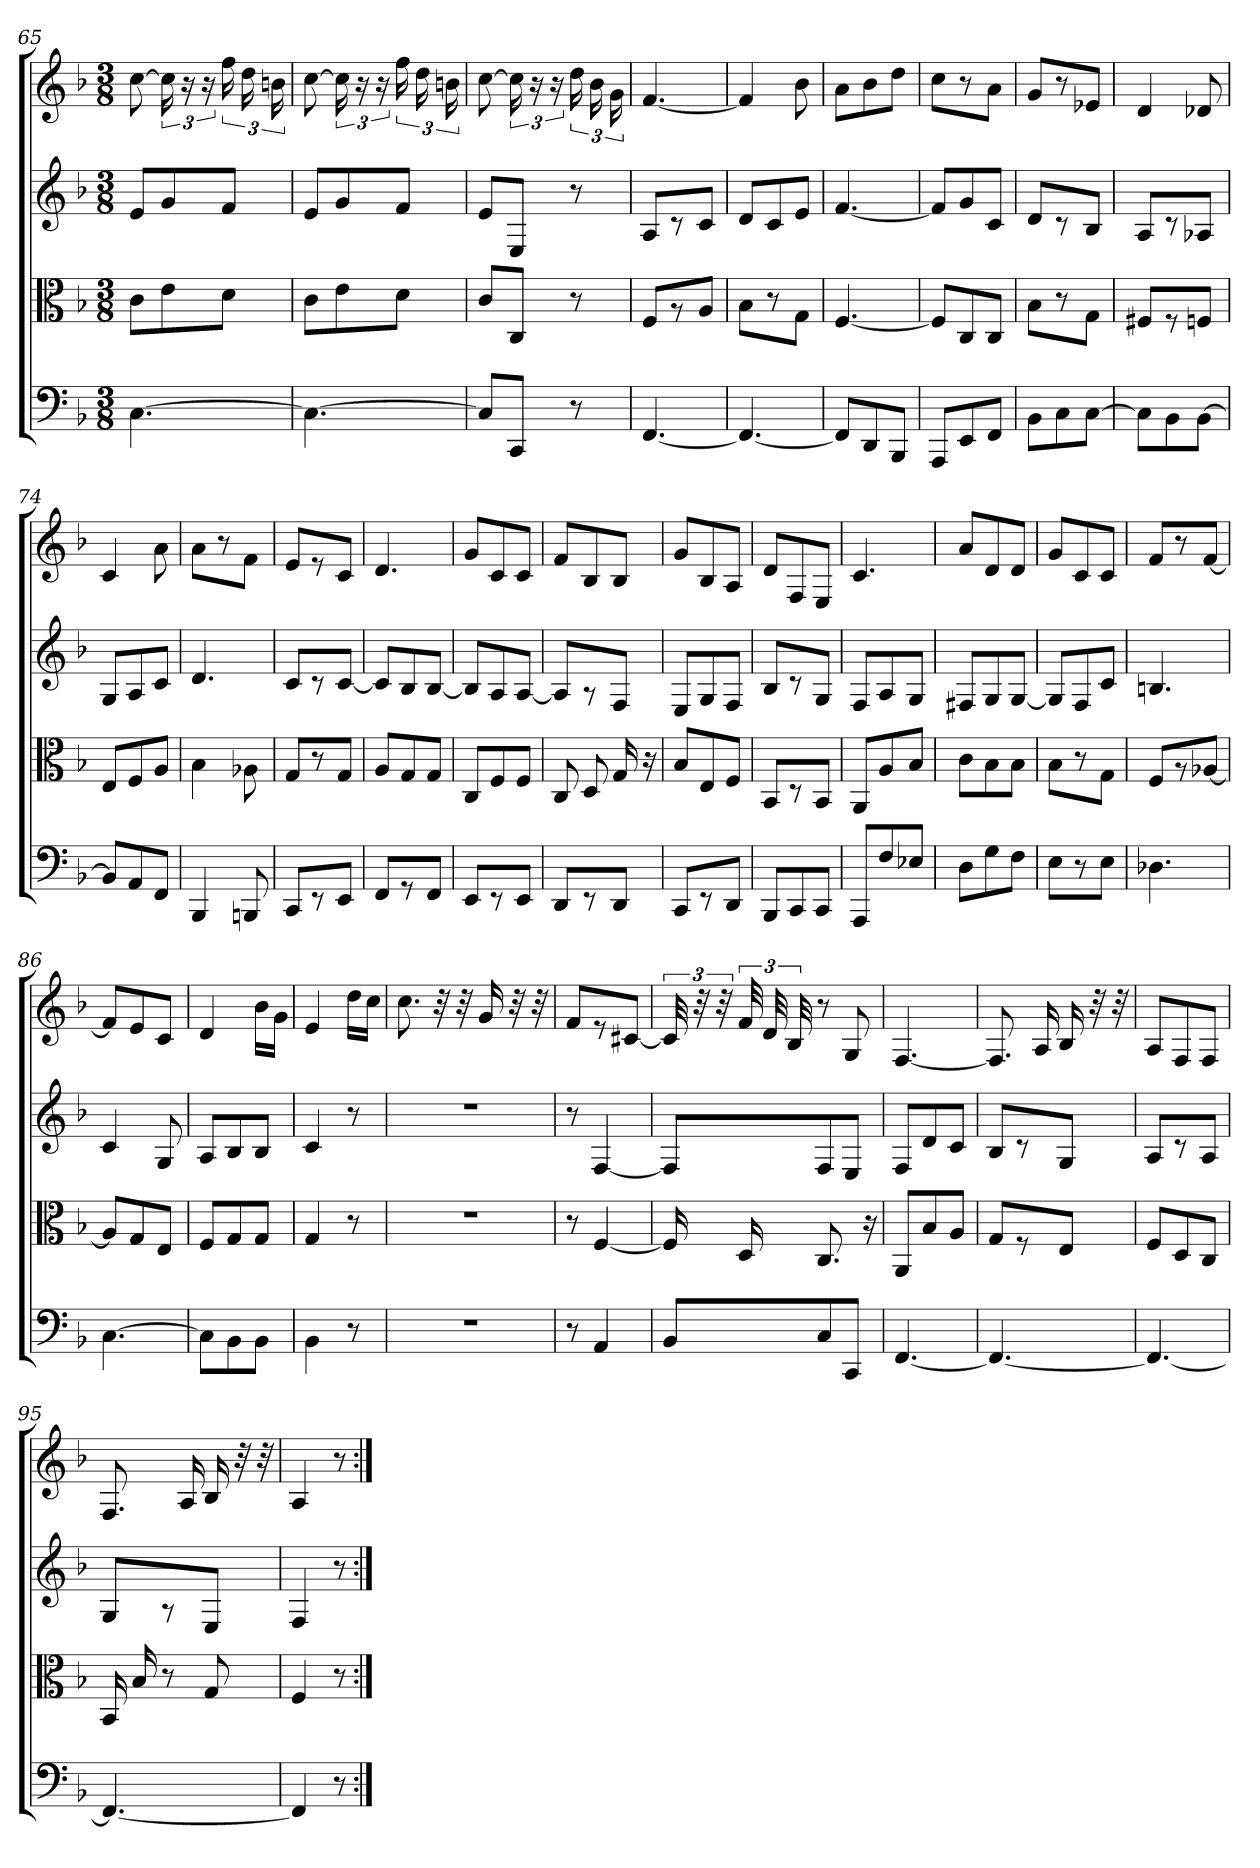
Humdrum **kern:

**kern	**kern	**kern	**kern
*part4	*part3	*part2	*part1
*staff4	*staff3	*staff2	*staff1
*clefF4	*clefC3	*clefG2	*clefG2
*k[b-]	*k[b-]	*k[b-]	*k[b-]
*F:	*F:	*F:	*F:
*M3/8	*M3/8	*M3/8	*M3/8
=65	=65	=65	=65
[4.C\	8c\L	8e/L	[8cc\
.	8e\	8g/	24cc\]
.	.	.	24r
.	.	.	24r
.	8d\J	8f/J	24ff\
.	.	.	24dd\
.	.	.	24bn\
=66	=66	=66	=66
4.C\_	8c\L	8e/L	[8cc\
.	8e\	8g/	24cc\]
.	.	.	24r
.	.	.	24r
.	8d\J	8f/J	24ff\
.	.	.	24dd\
.	.	.	24bn\
=67	=67	=67	=67
8C/L]	8c/L	8e/L	[8cc\
8CC/J	8C/J	8E/J	24cc\]
.	.	.	24r
.	.	.	24r
8r	8r	8r	24dd\
.	.	.	24b-\
.	.	.	24g\
=68	=68	=68	=68
[4.FF/	8F/L	8A/L	[4.f/
.	8r	8r	.
.	8A/J	8c/J	.
=69	=69	=69	=69
4.FF/_	8B-\L	8d/L	4f/]
.	8r	8c/	.
.	8G\J	8e/J	8b-\
=70	=70	=70	=70
8FF/L]	[4.F/	[4.f/	8a\L
8DD/	.	.	8b-\
8BBB-/J	.	.	8dd\J
=71	=71	=71	=71
8AAA/L	8F/L]	8f/L]	8cc\L
8EE/	8C/	8g/	8r
8FF/J	8C/J	8c/J	8a\J
=72	=72	=72	=72
8BB-\L	8B-\L	8d/L	8g/L
8C\	8r	8r	8r
[8C\J	8G\J	8B-/J	8e-X/J
=73	=73	=73	=73
8C\L]	8F#X/L	8A/L	4d/
8BB-\	8r	8r	.
[8BB-\J	8Fn/J	8A-X/J	8d-X/
=74	=74	=74	=74
8BB-/L]	8E/L	8G/L	4c/
8AA/	8F/	8A/	.
8FF/J	8A/J	8c/J	8a\
=75	=75	=75	=75
4BBB-/	4B-\	4.d/	8a\L
.	.	.	8r
8BBBn/	8A-X\	.	8f\J
=76	=76	=76	=76
8CC/L	8G/L	8c/L	8e/L
8r	8r	8r	8r
8EE/J	8G/J	[8c/J	8c/J
=77	=77	=77	=77
8FF/L	8A/L	8c/L]	4.d/
8r	8G/	8B-/	.
8FF/J	8G/J	[8B-/J	.
=78	=78	=78	=78
8EE/L	8C/L	8B-/L]	8g/L
8r	8F/	8A/	8c/
8EE/J	8F/J	[8A/J	8c/J
=79	=79	=79	=79
8DD/L	8C/	8A/L]	8f/L
8r	8D/	8r	8B-/
8DD/J	16G/	8F/J	8B-/J
.	16r	.	.
=80	=80	=80	=80
8CC/L	8B-/L	8E/L	8g/L
8r	8E/	8G/	8B-/
8DD/J	8F/J	8F/J	8A/J
=81	=81	=81	=81
8BBB-/L	8BB-/L	8B-/L	8d/L
8CC/	8r	8r	8F/
8CC/J	8BB-/J	8G/J	8E/J
=82	=82	=82	=82
8AAA/L	8AA/L	8F/L	4.c/
8F/	8A/	8A/	.
8E-X/J	8B-/J	8G/J	.
=83	=83	=83	=83
8D\L	8c\L	8F#X/L	8a/L
8G\	8B-\	8G/	8d/
8F\J	8B-\J	[8G/J	8d/J
=84	=84	=84	=84
8E\L	8B-\L	8G/L]	8g/L
8r	8r	8F/	8c/
8E\J	8G\J	8c/J	8c/J
=85	=85	=85	=85
4.D-X\	8F/L	4.Bn/	8f/L
.	8r	.	8r
.	[8A-X/J	.	[8f/J
=86	=86	=86	=86
[4.C\	8A-/L]	4c/	8f/L]
.	8G/	.	8e/
.	8E/J	8G/	8c/J
=87	=87	=87	=87
8C\L]	8F/L	8A/L	4d/
8BB-\	8G/	8B-/	.
8BB-\J	8G/J	8B-/J	16b-\LL
.	.	.	16g\JJ
=88	=88	=88	=88
4BB-\	4G/	4c/	4e/
8r	8r	8r	16dd\LL
.	.	.	16cc\JJ
=89	=89	=89	=89
4.r	4.r	4.r	8.cc\
.	.	.	32r
.	.	.	32r
.	.	.	16g/
.	.	.	32r
.	.	.	32r
=90	=90	=90	=90
8r	8r	8r	8f/L
4AA/	[4F/	[4F/	8r
.	.	.	[8c#X/J
=91	=91	=91	=91
8BB-/L	16F/]	8F/L]	48c#/]
.	.	.	48r
.	.	.	48r
.	16D/	.	48f/
.	.	.	48d/
.	.	.	48B-/
8C/	8.C/	8F/	8r
8CC/J	.	8E/J	8G/
.	16r	.	.
=92	=92	=92	=92
[4.FF/	8AA/L	8F/L	[4.F/
.	8B-/	8d/	.
.	8A/J	8c/J	.
=93	=93	=93	=93
4.FF/_	8G/L	8B-/L	8.F/]
.	8r	8r	.
.	.	.	16A/
.	8E/J	8G/J	16B-/
.	.	.	32r
.	.	.	32r
=94	=94	=94	=94
4.FF/_	8F/L	8A/L	8A/L
.	8D/	8r	8F/
.	8C/J	8A/J	8F/J
=95	=95	=95	=95
4.FF/_	16BB-/	8G/L	8.F/
.	16B-/	.	.
.	8r	8r	.
.	.	.	16A/
.	8G/	8E/J	16B-/
.	.	.	32r
.	.	.	32r
=96	=96	=96	=96
4FF/]	4F/	4F/	4A/
8r	8r	8r	8r
=:|!	=:|!	=:|!	=:|!
*-	*-	*-	*-
